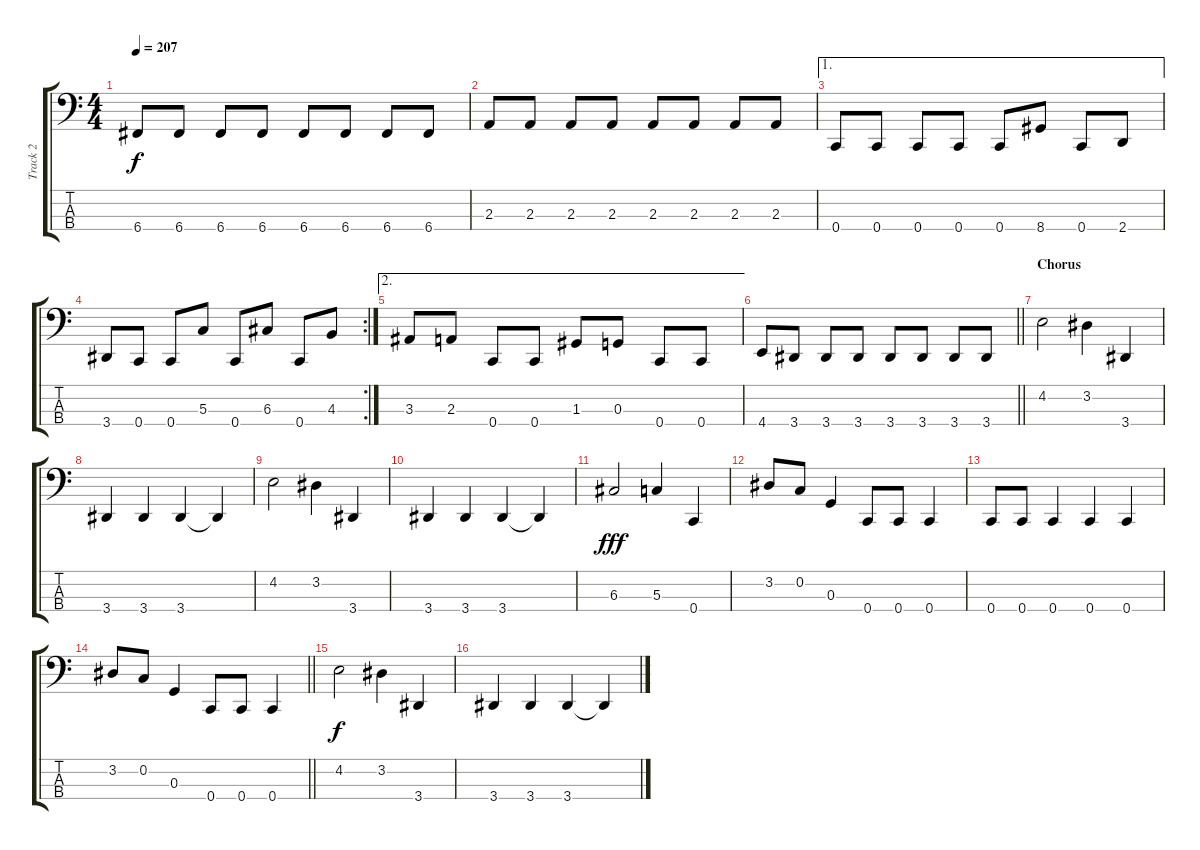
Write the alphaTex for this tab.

\track ("Track 2" "Track 2") {instrument electricbassfinger}
\staff {score tabs}
\tuning (F2 C2 G1 C1) {hide}
\ts (4 4)
\tempo 207
\clef f4
\ks c
6.4.8{dy f} 6.4.8 6.4.8 6.4.8 6.4.8 6.4.8 6.4.8 6.4.8 |
2.3.8 2.3.8 2.3.8 2.3.8 2.3.8 2.3.8 2.3.8 2.3.8 |
\ae 1
0.4.8 0.4.8 0.4.8 0.4.8 0.4.8 8.4.8 0.4.8 2.4.8 |
\rc 2
3.4.8 0.4.8 0.4.8 5.3.8 0.4.8 6.3.8 0.4.8 4.3.8 |
\ae 2
3.3.8 2.3.8 0.4.8 0.4.8 1.3.8 0.3.8 0.4.8 0.4.8 |
\barLineRight lightlight
4.4.8 3.4.8 3.4.8 3.4.8 3.4.8 3.4.8 3.4.8 3.4.8 |
\section ("" "Chorus")
4.2.2 3.2.4 3.4.4 |
3.4.4 3.4.4 3.4.4 3.4{t}.4 |
4.2.2 3.2.4 3.4.4 |
3.4.4 3.4.4 3.4.4 3.4{t}.4 |
6.3.2{dy fff} 5.3.4 0.4.4 |
3.2.8 0.2.8 0.3.4 0.4.8 0.4.8 0.4.4 |
0.4.8 0.4.8 0.4.4 0.4.4 0.4.4 |
\barLineRight lightlight
3.2.8 0.2.8 0.3.4 0.4.8 0.4.8 0.4.4 |
\section ("" "")
4.2.2{dy f} 3.2.4 3.4.4 |
3.4.4 3.4.4 3.4.4 3.4{t}.4
